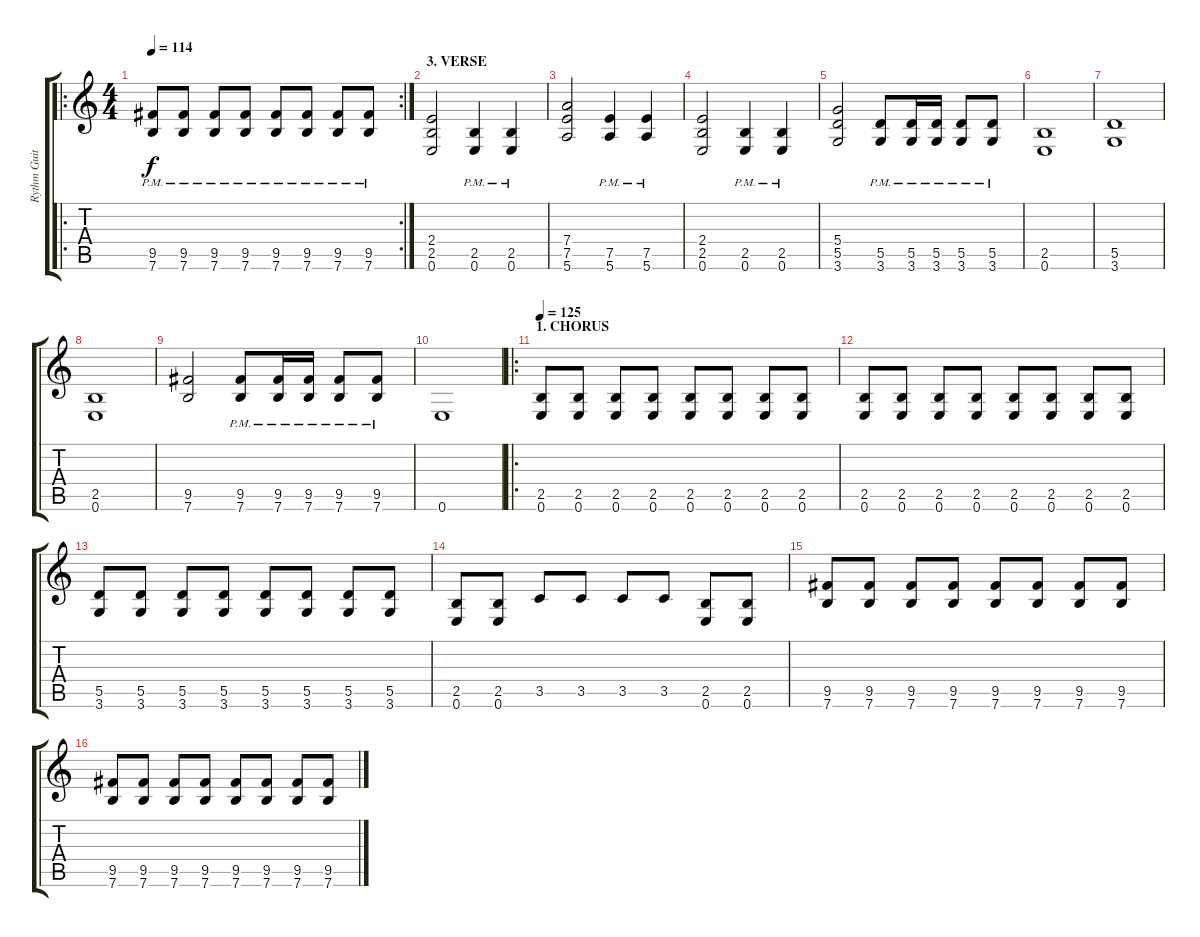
\track ("Rythm Guitar / Wowa" "Rythm Guit") {instrument distortionguitar}
\staff {score tabs}
\tuning (E4 B3 G3 D3 A2 E2) {hide}
\ro
\rc 2
\ts (4 4)
\tempo 114
\clef g2
\ks c
(9.5{pm} 7.6{pm}).8{dy f} (9.5{pm} 7.6{pm}).8 (9.5{pm} 7.6{pm}).8 (9.5{pm} 7.6{pm}).8 (9.5{pm} 7.6{pm}).8 (9.5{pm} 7.6{pm}).8 (9.5{pm} 7.6{pm}).8 (9.5{pm} 7.6{pm}).8 |
\section ("" "3. VERSE")
(2.4 2.5 0.6).2 (2.5{pm} 0.6{pm}).4 (2.5{pm} 0.6{pm}).4 |
(7.4 7.5 5.6).2 (7.5{pm} 5.6{pm}).4 (7.5{pm} 5.6{pm}).4 |
(2.4 2.5 0.6).2 (2.5{pm} 0.6{pm}).4 (2.5{pm} 0.6{pm}).4 |
(5.4 5.5 3.6).2 (5.5{pm} 3.6{pm}).8 (5.5{pm} 3.6{pm}).16 (5.5{pm} 3.6{pm}).16 (5.5{pm} 3.6{pm}).8 (5.5{pm} 3.6{pm}).8 |
(2.5 0.6).1 |
(5.5 3.6).1 |
(2.5 0.6).1 |
(9.5 7.6).2 (9.5{pm} 7.6{pm}).8 (9.5{pm} 7.6{pm}).16 (9.5{pm} 7.6{pm}).16 (9.5{pm} 7.6{pm}).8 (9.5{pm} 7.6{pm}).8 |
0.6.1 |
\ro
\section ("" "1. CHORUS")
\tempo 125
(2.5 0.6).8 (2.5 0.6).8 (2.5 0.6).8 (2.5 0.6).8 (2.5 0.6).8 (2.5 0.6).8 (2.5 0.6).8 (2.5 0.6).8 |
(2.5 0.6).8 (2.5 0.6).8 (2.5 0.6).8 (2.5 0.6).8 (2.5 0.6).8 (2.5 0.6).8 (2.5 0.6).8 (2.5 0.6).8 |
(5.5 3.6).8 (5.5 3.6).8 (5.5 3.6).8 (5.5 3.6).8 (5.5 3.6).8 (5.5 3.6).8 (5.5 3.6).8 (5.5 3.6).8 |
(2.5 0.6).8 (2.5 0.6).8 3.5.8 3.5.8 3.5.8 3.5.8 (2.5 0.6).8 (2.5 0.6).8 |
(9.5 7.6).8 (9.5 7.6).8 (9.5 7.6).8 (9.5 7.6).8 (9.5 7.6).8 (9.5 7.6).8 (9.5 7.6).8 (9.5 7.6).8 |
(9.5 7.6).8 (9.5 7.6).8 (9.5 7.6).8 (9.5 7.6).8 (9.5 7.6).8 (9.5 7.6).8 (9.5 7.6).8 (9.5 7.6).8
